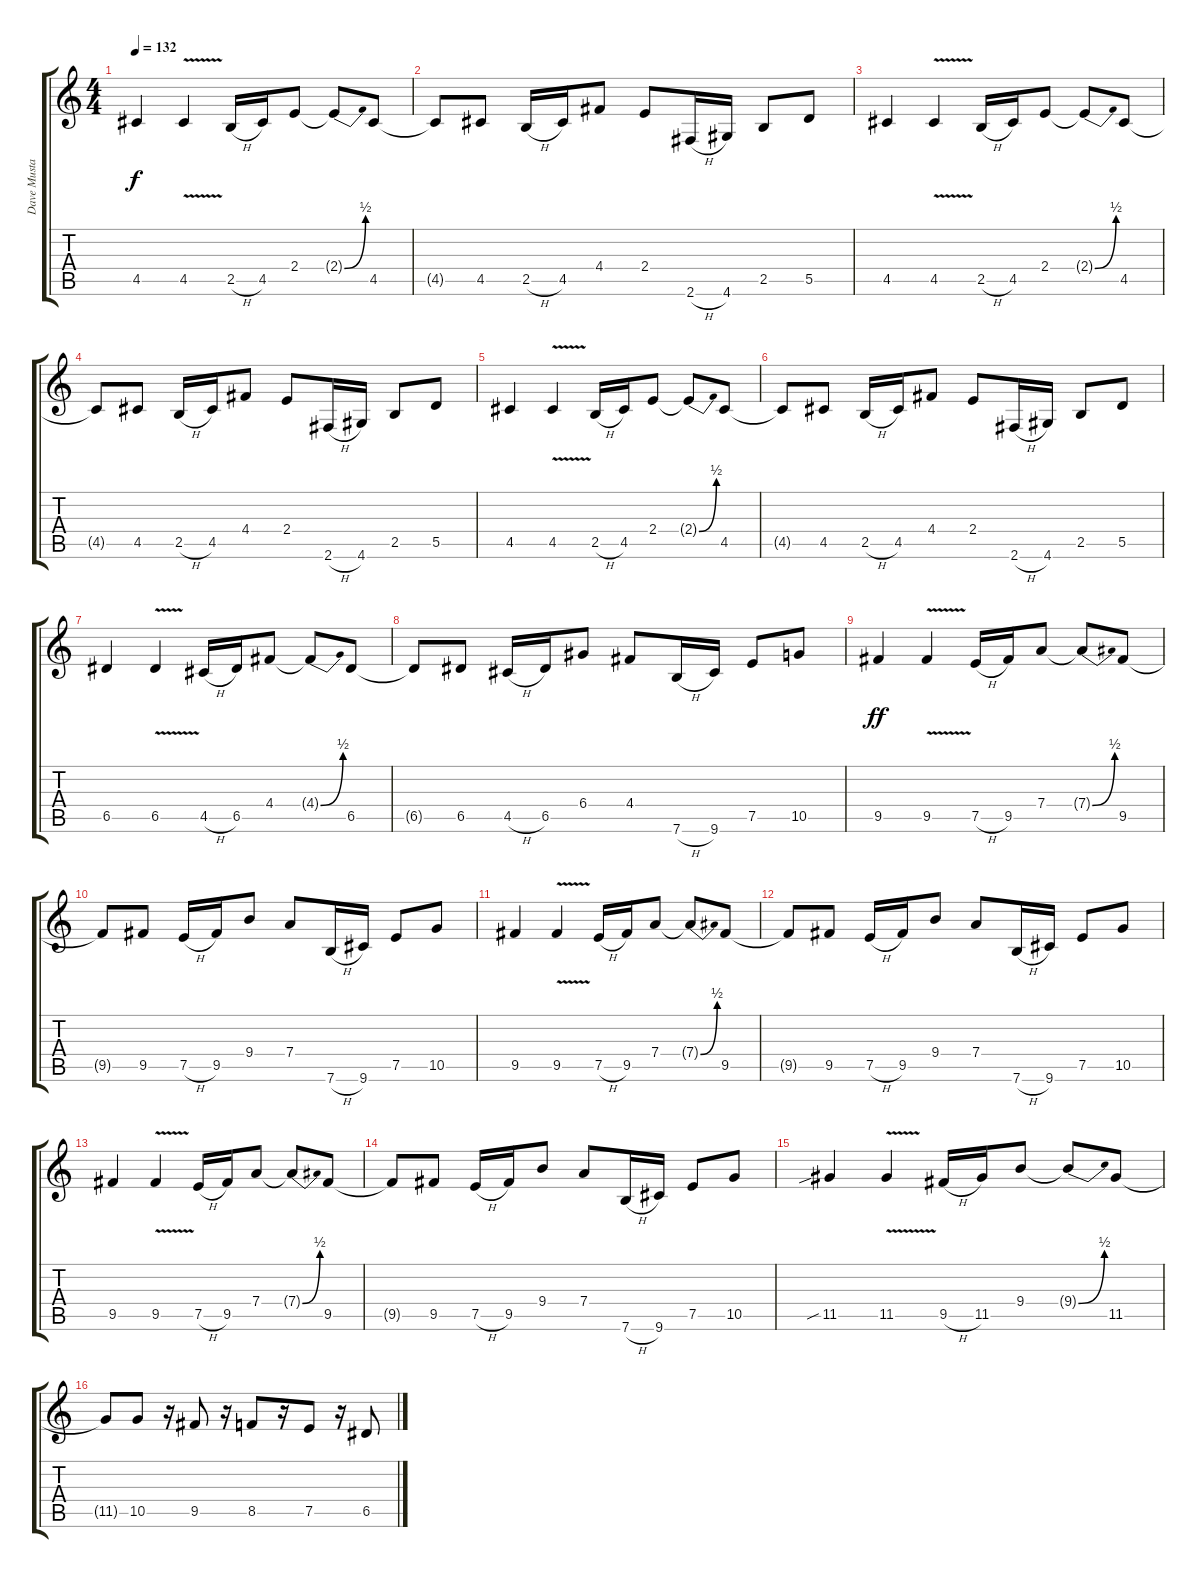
\track ("Dave Mustaine" "Dave Musta") {instrument distortionguitar}
\staff {score tabs}
\tuning (E4 B3 G3 D3 A2 E2) {hide}
\ts (4 4)
\tempo 132
\clef g2
\ks c
4.5.4{dy f} 4.5{v}.4 2.5{h}.16 4.5.16 2.4.8 2.4{be (bend 0 0 60 2) t}.8 4.5.8 |
4.5{t}.8 4.5.8 2.5{h}.16 4.5.16 4.4.8 2.4.8 2.6{h}.16 4.6.16 2.5.8 5.5.8 |
4.5.4 4.5{v}.4 2.5{h}.16 4.5.16 2.4.8 2.4{be (bend 0 0 60 2) t}.8 4.5.8 |
4.5{t}.8 4.5.8 2.5{h}.16 4.5.16 4.4.8 2.4.8 2.6{h}.16 4.6.16 2.5.8 5.5.8 |
4.5.4 4.5{v}.4 2.5{h}.16 4.5.16 2.4.8 2.4{be (bend 0 0 60 2) t}.8 4.5.8 |
4.5{t}.8 4.5.8 2.5{h}.16 4.5.16 4.4.8 2.4.8 2.6{h}.16 4.6.16 2.5.8 5.5.8 |
6.5.4 6.5{v}.4 4.5{h}.16 6.5.16 4.4.8 4.4{be (bend 0 0 60 2) t}.8 6.5.8 |
6.5{t}.8 6.5.8 4.5{h}.16 6.5.16 6.4.8 4.4.8 7.6{h}.16 9.6.16 7.5.8 10.5.8 |
9.5.4{dy ff} 9.5{v}.4 7.5{h}.16 9.5.16 7.4.8 7.4{be (bend 0 0 60 2) t}.8 9.5.8 |
9.5{t}.8 9.5.8 7.5{h}.16 9.5.16 9.4.8 7.4.8 7.6{h}.16 9.6.16 7.5.8 10.5.8 |
9.5.4 9.5{v}.4 7.5{h}.16 9.5.16 7.4.8 7.4{be (bend 0 0 60 2) t}.8 9.5.8 |
9.5{t}.8 9.5.8 7.5{h}.16 9.5.16 9.4.8 7.4.8 7.6{h}.16 9.6.16 7.5.8 10.5.8 |
9.5.4 9.5{v}.4 7.5{h}.16 9.5.16 7.4.8 7.4{be (bend 0 0 60 2) t}.8 9.5.8 |
9.5{t}.8 9.5.8 7.5{h}.16 9.5.16 9.4.8 7.4.8 7.6{h}.16 9.6.16 7.5.8 10.5.8 |
11.5{sib}.4 11.5{v}.4 9.5{h}.16 11.5.16 9.4.8 9.4{be (bend 0 0 60 2) t}.8 11.5.8 |
11.5{t}.8 10.5.8 r.16 9.5.8 r.16 8.5.8 r.16 7.5.8 r.16 6.5.8
